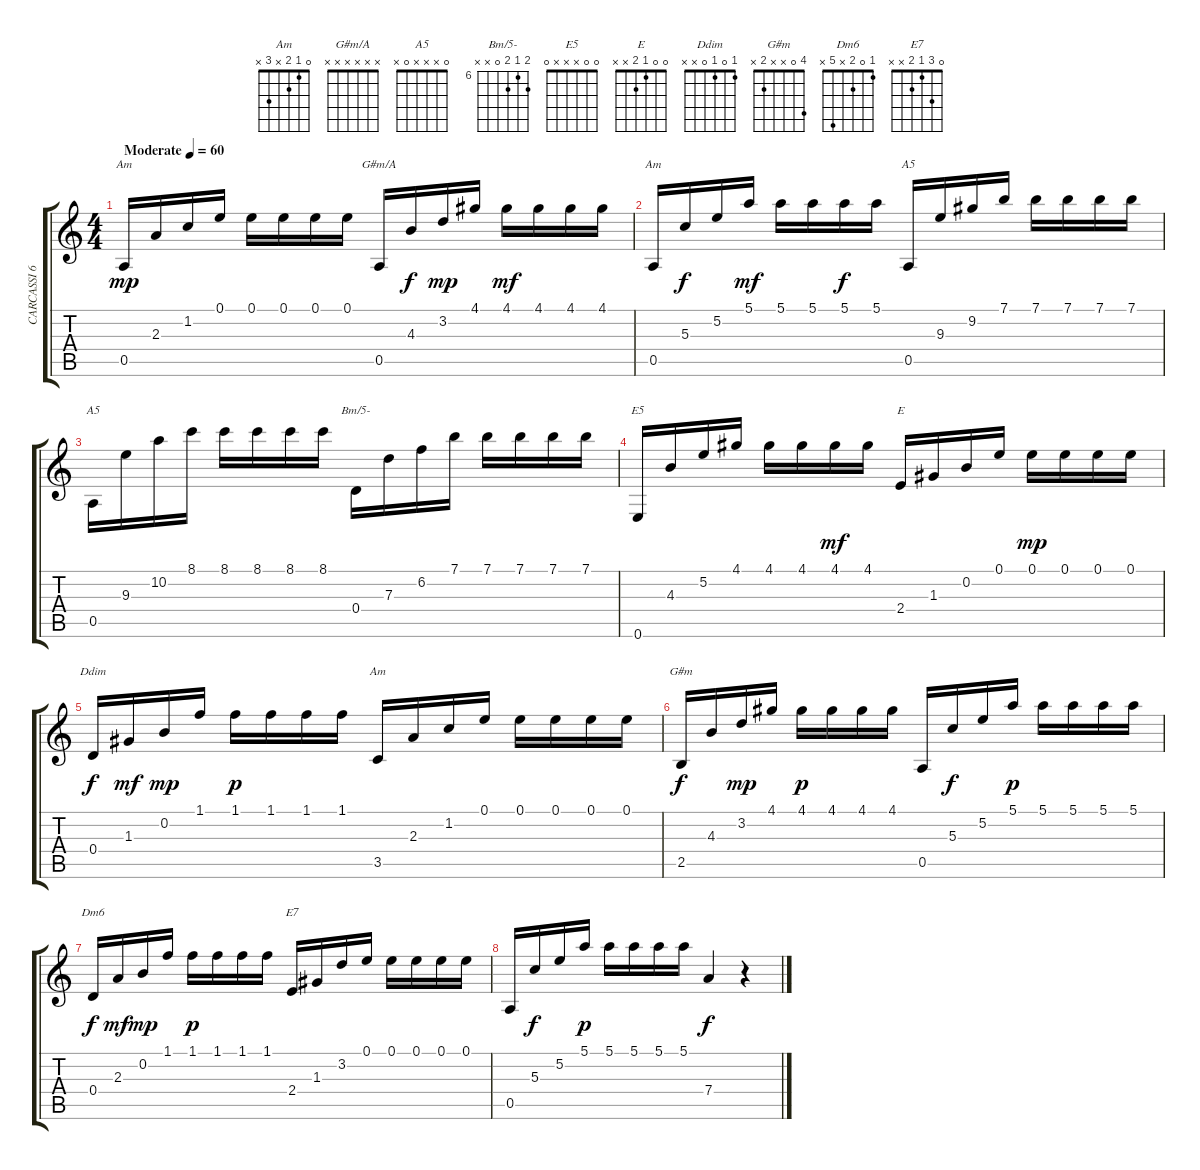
\track ("CARCASSI 60-2       " "CARCASSI 6") {instrument acousticguitarnylon}
\staff {score tabs}
\tuning (E4 B3 G3 D3 A2 E2) {hide}
\chord ("Am" 0 1 2 x 0 x)
\chord ("G#m/A" x x x x x x)
\chord ("Am" 0 1 x x 0 x)
\chord ("A5" 0 x x x x 5)
\chord ("A5" 0 x x x 0 x)
\chord ("Bm/5-" 7 6 7 0 x x) {firstfret 6}
\chord ("E5" 0 0 x x x 0)
\chord ("E" 0 0 1 2 x x)
\chord ("Ddim" 1 0 1 0 x x)
\chord ("Am" 0 1 2 x 3 x)
\chord ("G#m" 4 0 x x 2 x)
\chord ("Dm6" 1 0 2 x 5 x)
\chord ("E7" 0 3 1 2 x x)
\ts (4 4)
\tempo (60 "Moderate")
\clef g2
\ks c
0.5.16{ch "Am" dy mp instrument acousticguitarnylon} 2.3.16 1.2.16 0.1.16 0.1.16 0.1.16 0.1.16 0.1.16 0.5.16{ch "G#m/A"} 4.3.16{dy f} 3.2.16{dy mp} 4.1.16 4.1.16{dy mf} 4.1.16 4.1.16 4.1.16 |
0.5.16{ch "Am"} 5.3.16{dy f} 5.2.16 5.1.16{dy mf} 5.1.16 5.1.16 5.1.16{dy f} 5.1.16 0.5.16{ch "A5"} 9.3.16 9.2.16 7.1.16 7.1.16 7.1.16 7.1.16 7.1.16 |
0.5.16{ch "A5"} 9.3.16 10.2.16 8.1.16 8.1.16 8.1.16 8.1.16 8.1.16 0.4.16{ch "Bm/5-"} 7.3.16 6.2.16 7.1.16 7.1.16 7.1.16 7.1.16 7.1.16 |
0.6.16{ch "E5"} 4.3.16 5.2.16 4.1.16 4.1.16 4.1.16 4.1.16{dy mf} 4.1.16 2.4.16{ch "E"} 1.3.16 0.2.16 0.1.16 0.1.16{dy mp} 0.1.16 0.1.16 0.1.16 |
0.4.16{ch "Ddim" dy f} 1.3.16{dy mf} 0.2.16{dy mp} 1.1.16 1.1.16{dy p} 1.1.16 1.1.16 1.1.16 3.5.16{ch "Am"} 2.3.16 1.2.16 0.1.16 0.1.16 0.1.16 0.1.16 0.1.16 |
2.5.16{ch "G#m" dy f} 4.3.16 3.2.16{dy mp} 4.1.16 4.1.16{dy p} 4.1.16 4.1.16 4.1.16 0.5.16 5.3.16{dy f} 5.2.16 5.1.16{dy p} 5.1.16 5.1.16 5.1.16 5.1.16 |
0.4.16{ch "Dm6" dy f} 2.3.16{dy mf} 0.2.16{dy mp} 1.1.16 1.1.16{dy p} 1.1.16 1.1.16 1.1.16 2.4.16{ch "E7"} 1.3.16 3.2.16 0.1.16 0.1.16 0.1.16 0.1.16 0.1.16 |
0.5.16 5.3.16{dy f} 5.2.16 5.1.16{dy p} 5.1.16 5.1.16 5.1.16 5.1.16 7.4.4{dy f} r.4
